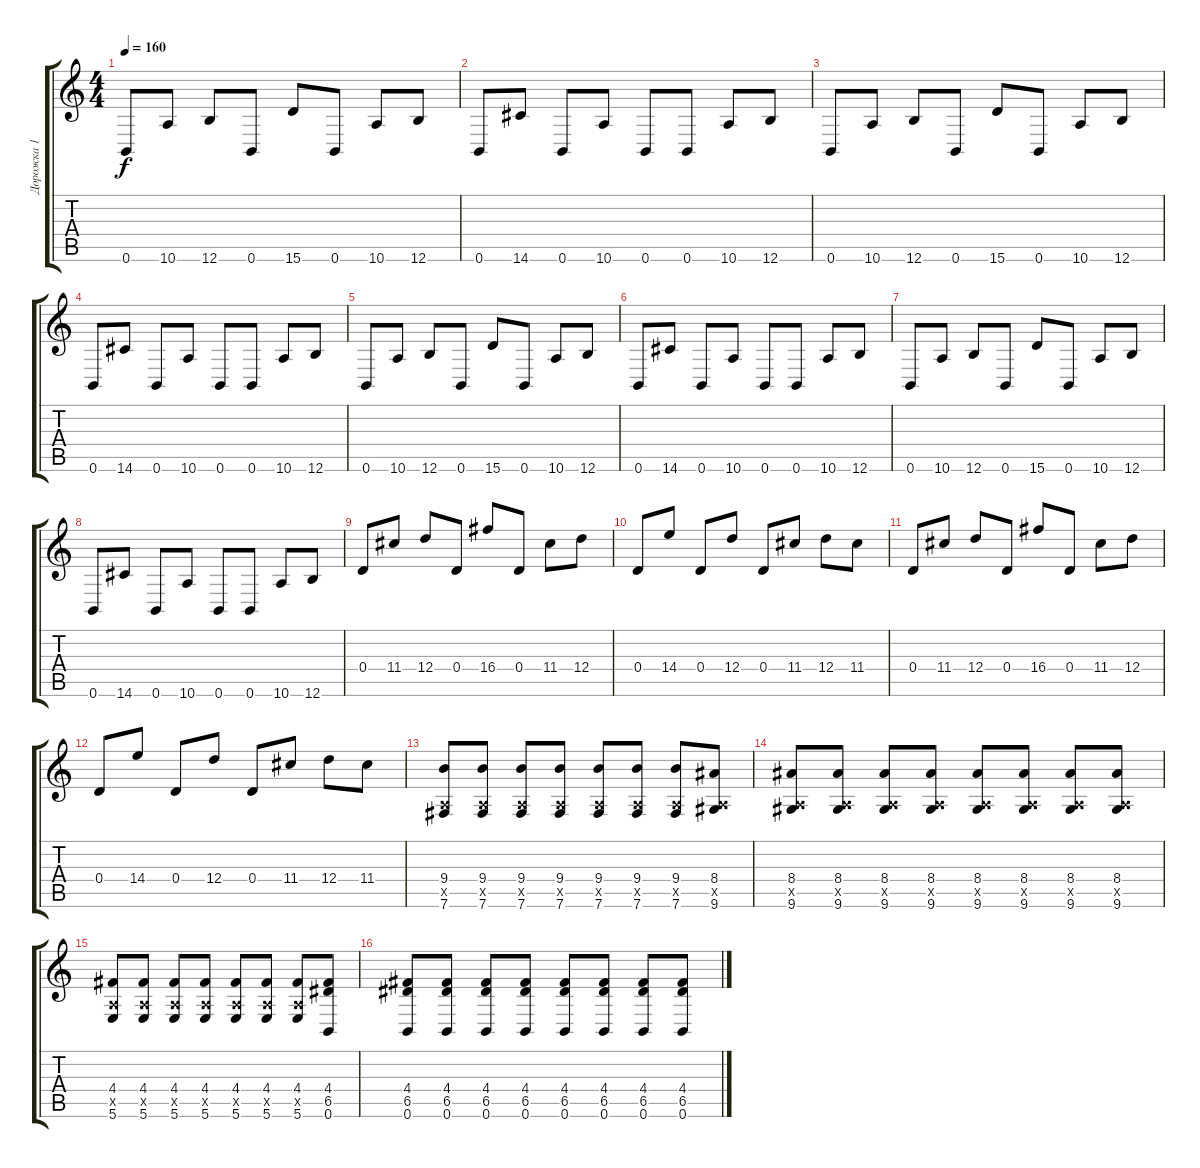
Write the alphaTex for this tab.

\track ("Дорожка 1" "Дорожка 1") {instrument distortionguitar}
\staff {score tabs}
\tuning (E4 B3 G3 D3 A2 B1) {hide}
\ts (4 4)
\tempo 160
\clef g2
\ks c
0.6.8{dy f} 10.6.8 12.6.8 0.6.8 15.6.8 0.6.8 10.6.8 12.6.8 |
0.6.8 14.6.8 0.6.8 10.6.8 0.6.8 0.6.8 10.6.8 12.6.8 |
0.6.8 10.6.8 12.6.8 0.6.8 15.6.8 0.6.8 10.6.8 12.6.8 |
0.6.8 14.6.8 0.6.8 10.6.8 0.6.8 0.6.8 10.6.8 12.6.8 |
0.6.8 10.6.8 12.6.8 0.6.8 15.6.8 0.6.8 10.6.8 12.6.8 |
0.6.8 14.6.8 0.6.8 10.6.8 0.6.8 0.6.8 10.6.8 12.6.8 |
0.6.8 10.6.8 12.6.8 0.6.8 15.6.8 0.6.8 10.6.8 12.6.8 |
0.6.8 14.6.8 0.6.8 10.6.8 0.6.8 0.6.8 10.6.8 12.6.8 |
0.4.8 11.4.8 12.4.8 0.4.8 16.4.8 0.4.8 11.4.8 12.4.8 |
0.4.8 14.4.8 0.4.8 12.4.8 0.4.8 11.4.8 12.4.8 11.4.8 |
0.4.8 11.4.8 12.4.8 0.4.8 16.4.8 0.4.8 11.4.8 12.4.8 |
0.4.8 14.4.8 0.4.8 12.4.8 0.4.8 11.4.8 12.4.8 11.4.8 |
(9.4 0.5{x} 7.6).8 (9.4 0.5{x} 7.6).8 (9.4 0.5{x} 7.6).8 (9.4 0.5{x} 7.6).8 (9.4 0.5{x} 7.6).8 (9.4 0.5{x} 7.6).8 (9.4 0.5{x} 7.6).8 (8.4 0.5{x} 9.6).8 |
(8.4 0.5{x} 9.6).8 (8.4 0.5{x} 9.6).8 (8.4 0.5{x} 9.6).8 (8.4 0.5{x} 9.6).8 (8.4 0.5{x} 9.6).8 (8.4 0.5{x} 9.6).8 (8.4 0.5{x} 9.6).8 (8.4 0.5{x} 9.6).8 |
(4.4 0.5{x} 5.6).8 (4.4 0.5{x} 5.6).8 (4.4 0.5{x} 5.6).8 (4.4 0.5{x} 5.6).8 (4.4 0.5{x} 5.6).8 (4.4 0.5{x} 5.6).8 (4.4 0.5{x} 5.6).8 (4.4 6.5 0.6).8 |
(4.4 6.5 0.6).8 (4.4 6.5 0.6).8 (4.4 6.5 0.6).8 (4.4 6.5 0.6).8 (4.4 6.5 0.6).8 (4.4 6.5 0.6).8 (4.4 6.5 0.6).8 (4.4 6.5 0.6).8
